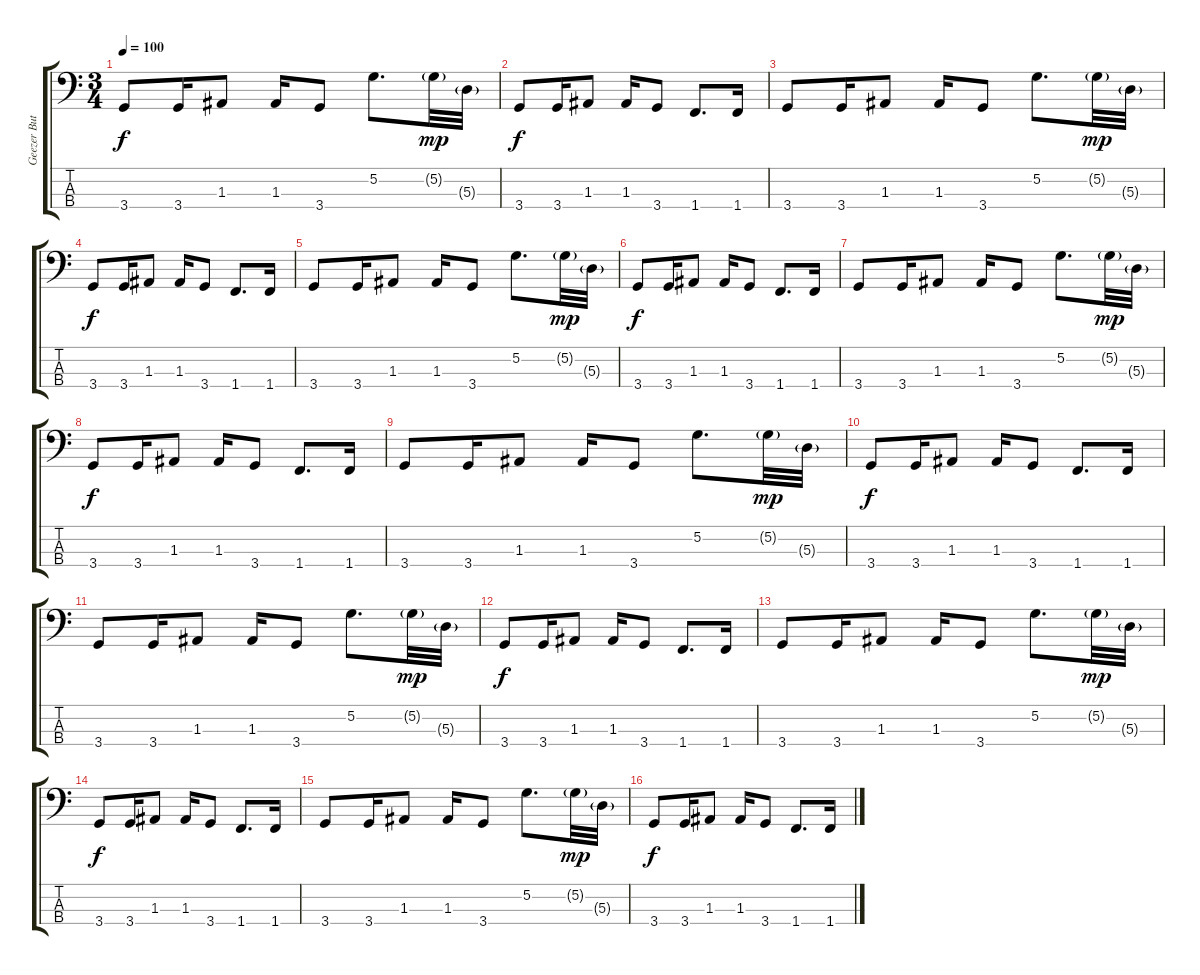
\track ("Geezer Butler - Bass" "Geezer But") {instrument electricbassfinger}
\staff {score tabs}
\tuning (G2 D2 A1 E1) {hide}
\ts (3 4)
\section ("" "")
\tempo 100
\clef f4
\ks c
3.4.8{dy f} 3.4.16 1.3.8 1.3.16 3.4.8 5.2.8{d} 5.2{g}.32{dy mp} 5.3{g}.32 |
3.4.8{dy f} 3.4.16 1.3.8 1.3.16 3.4.8 1.4.8{d} 1.4.16 |
3.4.8 3.4.16 1.3.8 1.3.16 3.4.8 5.2.8{d} 5.2{g}.32{dy mp} 5.3{g}.32 |
3.4.8{dy f} 3.4.16 1.3.8 1.3.16 3.4.8 1.4.8{d} 1.4.16 |
3.4.8 3.4.16 1.3.8 1.3.16 3.4.8 5.2.8{d} 5.2{g}.32{dy mp} 5.3{g}.32 |
3.4.8{dy f} 3.4.16 1.3.8 1.3.16 3.4.8 1.4.8{d} 1.4.16 |
3.4.8 3.4.16 1.3.8 1.3.16 3.4.8 5.2.8{d} 5.2{g}.32{dy mp} 5.3{g}.32 |
3.4.8{dy f} 3.4.16 1.3.8 1.3.16 3.4.8 1.4.8{d} 1.4.16 |
3.4.8 3.4.16 1.3.8 1.3.16 3.4.8 5.2.8{d} 5.2{g}.32{dy mp} 5.3{g}.32 |
3.4.8{dy f} 3.4.16 1.3.8 1.3.16 3.4.8 1.4.8{d} 1.4.16 |
3.4.8 3.4.16 1.3.8 1.3.16 3.4.8 5.2.8{d} 5.2{g}.32{dy mp} 5.3{g}.32 |
3.4.8{dy f} 3.4.16 1.3.8 1.3.16 3.4.8 1.4.8{d} 1.4.16 |
3.4.8 3.4.16 1.3.8 1.3.16 3.4.8 5.2.8{d} 5.2{g}.32{dy mp} 5.3{g}.32 |
3.4.8{dy f} 3.4.16 1.3.8 1.3.16 3.4.8 1.4.8{d} 1.4.16 |
3.4.8 3.4.16 1.3.8 1.3.16 3.4.8 5.2.8{d} 5.2{g}.32{dy mp} 5.3{g}.32 |
3.4.8{dy f} 3.4.16 1.3.8 1.3.16 3.4.8 1.4.8{d} 1.4.16
